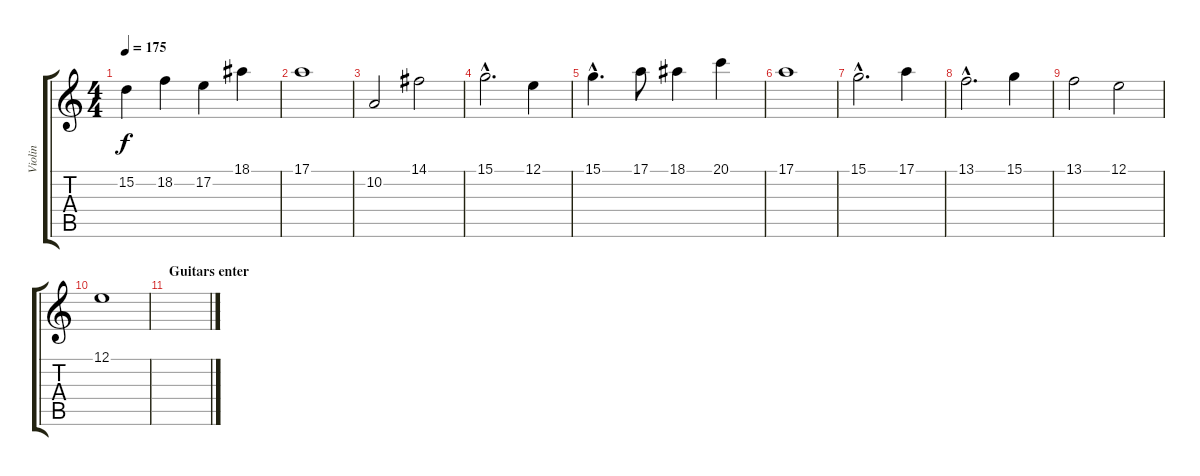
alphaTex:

\track ("Violin" "Violin") {instrument viola}
\staff {score tabs}
\tuning (E4 B3 G3 D3 A2 E2) {hide}
\ts (4 4)
\tempo 175
\clef g2
\ks c
15.2.4{dy f} 18.2.4 17.2.4 18.1.4 |
17.1.1 |
10.2.2 14.1.2 |
15.1{hac}.2{d} 12.1.4 |
15.1{hac}.4{d} 17.1.8 18.1.4 20.1.4 |
17.1.1 |
15.1{hac}.2{d} 17.1.4 |
13.1{hac}.2{d} 15.1.4 |
13.1.2 12.1.2 |
12.1.1 |
\section ("" "Guitars enter")
